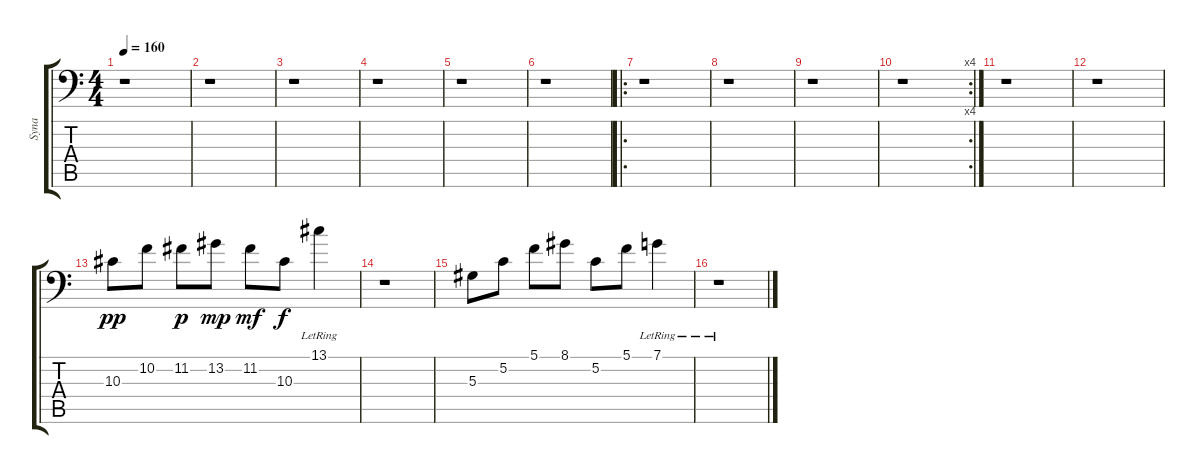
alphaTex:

\track ("Syna" "Syna") {instrument acousticgrandpiano}
\staff {score tabs}
\tuning (C4 G3 Eb3 Bb2 F2 Bb1) {hide}
\ts (4 4)
\tempo 160
\clef f4
\ks c
r.1{dy f} |
r.1 |
r.1 |
r.1 |
r.1 |
r.1 |
\ro
r.1 |
r.1 |
r.1 |
\rc 4
r.1 |
r.1 |
r.1 |
10.3.8{dy pp} 10.2.8 11.2.8{dy p} 13.2.8{dy mp} 11.2.8{dy mf} 10.3.8{dy f} 13.1{lr}.4 |
r.1 |
5.3.8 5.2.8 5.1.8 8.1.8 5.2.8 5.1.8 7.1{lr}.4 |
r.1
